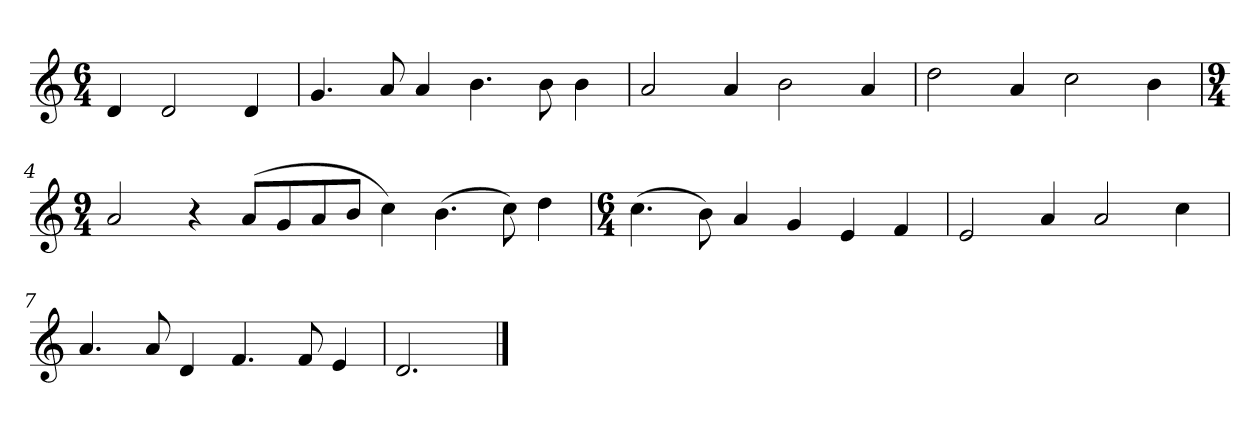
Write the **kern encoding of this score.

**kern
*part1
*staff1
*k[]
*M6/4
*MM120
=
4d
2d
4d
=1
4.g
8a
4a
4.b
8b
4b
=2
2a
4a
2b
4a
=3
2dd
4a
2cc
4b
=4
*M9/4
2a
4r
(8aL
8g
8a
8bJ
4cc)
(4.b
8cc)
4dd
=5
*M6/4
(4.cc
8b)
4a
4g
4e
4f
=6
2e
4a
2a
4cc
=7
4.a
8a
4d
4.f
8f
4e
=8
2.d
==
*-
